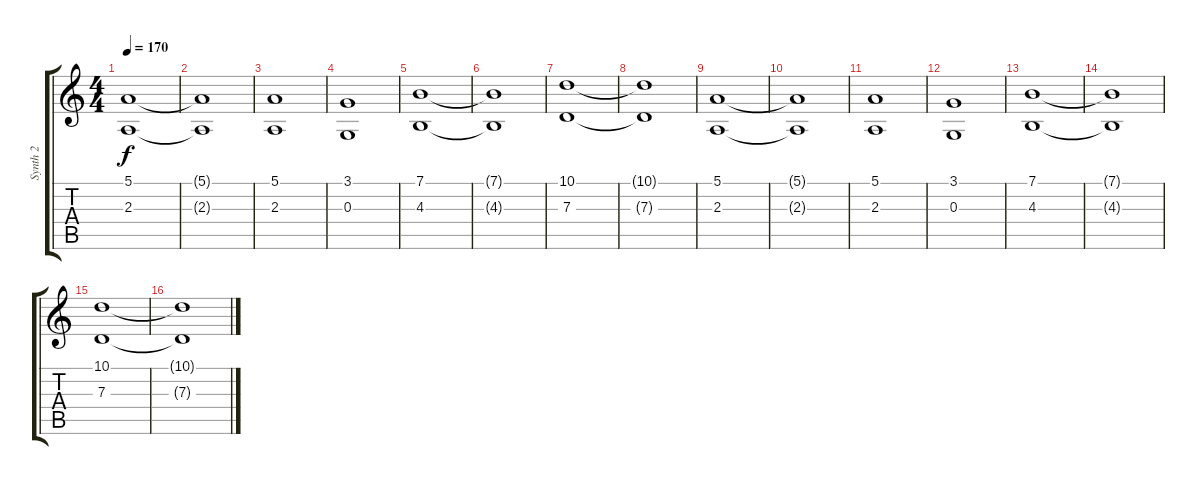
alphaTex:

\track ("Synth 2" "Synth 2") {instrument synthstrings1}
\staff {score tabs}
\tuning (E4 B3 G3 D3 A2 E2) {hide}
\ts (4 4)
\tempo 170
\clef g2
\ks c
(5.1 2.3).1{dy f} |
(5.1{t} 2.3{t}).1 |
(5.1 2.3).1 |
(3.1 0.3).1 |
(7.1 4.3).1 |
(7.1{t} 4.3{t}).1 |
(10.1 7.3).1 |
(10.1{t} 7.3{t}).1 |
(5.1 2.3).1 |
(5.1{t} 2.3{t}).1 |
(5.1 2.3).1 |
(3.1 0.3).1 |
(7.1 4.3).1 |
(7.1{t} 4.3{t}).1 |
(10.1 7.3).1 |
(10.1{t} 7.3{t}).1
